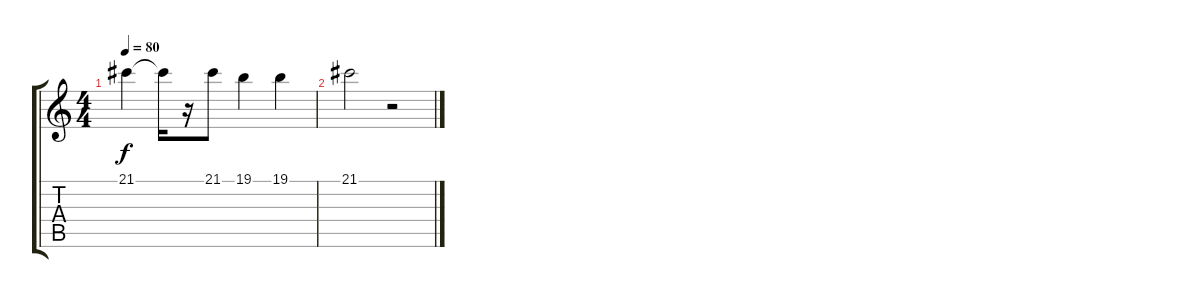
\track "" {instrument lead1square}
\staff {score tabs}
\tuning (E4 B3 G3 D3 A2 E2) {hide}
\ts (4 4)
\tempo 80
\clef g2
\ks c
21.1.4{dy f} 21.1{t}.16 r.16 21.1.8 19.1.4 19.1.4 |
21.1.2 r.2
